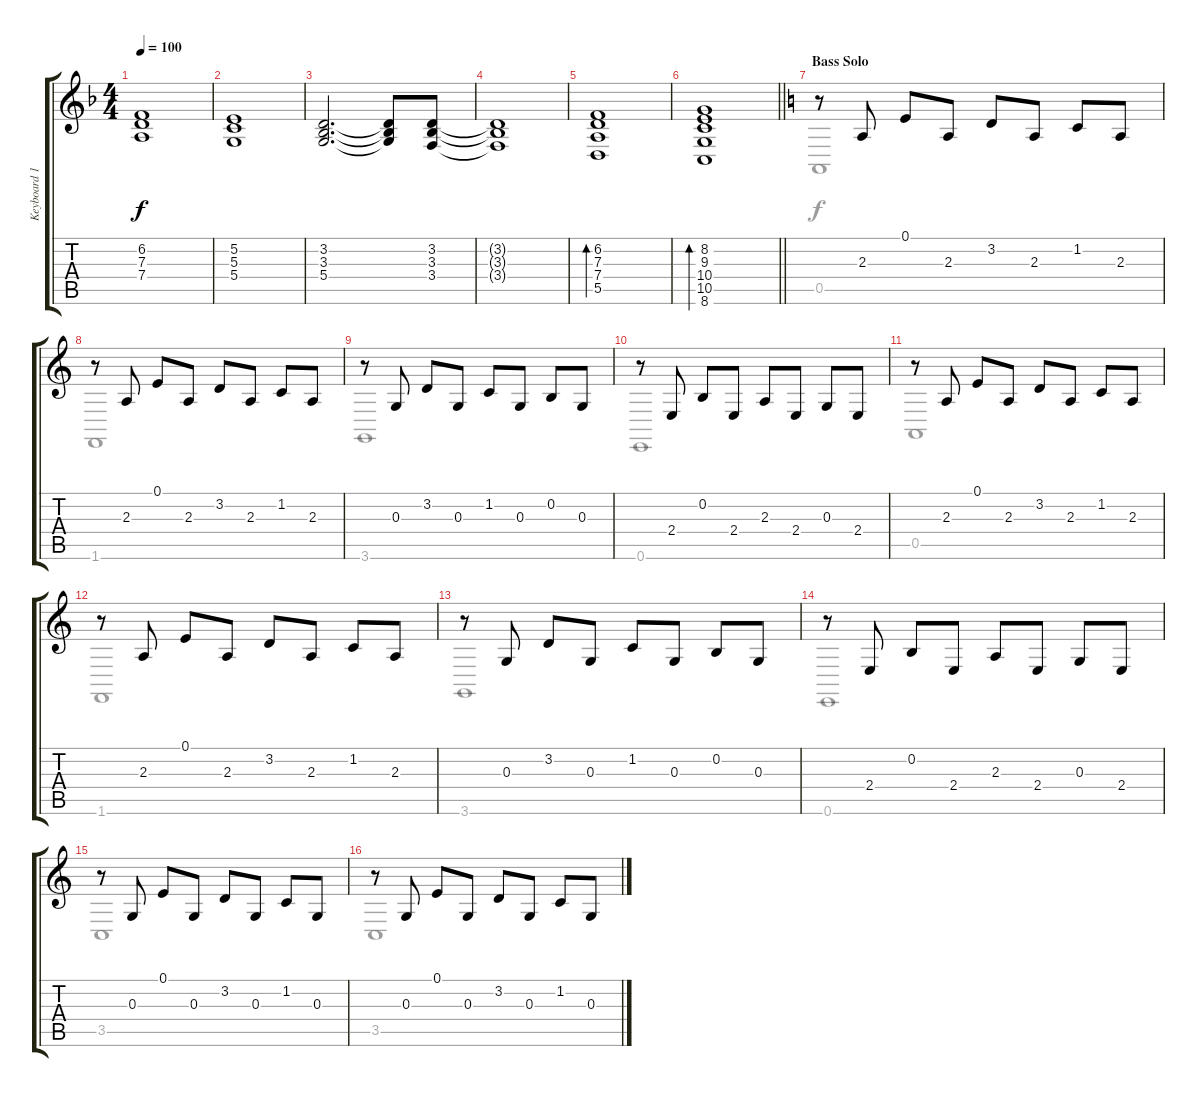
\track ("Keyboard 1" "Keyboard 1") {instrument acousticgrandpiano}
\staff {score tabs}
\tuning (E4 B3 G3 D3 A2 E2) {hide}
\voice
\ts (4 4)
\tempo 100
\clef g2
\ks f
(6.2 7.3 7.4).1{dy f} |
(5.2 5.3 5.4).1 |
(3.2 3.3 5.4).2{d} (3.2{t} 3.3{t} 5.4{t}).8 (3.2 3.3 3.4).8 |
(3.2{t} 3.3{t} 3.4{t}).1 |
(6.2 7.3 7.4 5.5).1{bd 240 instrument acousticgrandpiano} |
\barLineRight lightlight
(8.2 9.3 10.4 10.5 8.6).1{bd 120} |
\section ("" "Bass Solo")
\ks c
r.8 2.3.8 0.1.8 2.3.8 3.2.8 2.3.8 1.2.8 2.3.8 |
r.8 2.3.8 0.1.8 2.3.8 3.2.8 2.3.8 1.2.8 2.3.8 |
r.8 0.3.8 3.2.8 0.3.8 1.2.8 0.3.8 0.2.8 0.3.8 |
r.8 2.4.8 0.2.8 2.4.8 2.3.8 2.4.8 0.3.8 2.4.8 |
r.8 2.3.8 0.1.8 2.3.8 3.2.8 2.3.8 1.2.8 2.3.8 |
r.8 2.3.8 0.1.8 2.3.8 3.2.8 2.3.8 1.2.8 2.3.8 |
r.8 0.3.8 3.2.8 0.3.8 1.2.8 0.3.8 0.2.8 0.3.8 |
r.8 2.4.8 0.2.8 2.4.8 2.3.8 2.4.8 0.3.8 2.4.8 |
r.8 0.3.8 0.1.8 0.3.8 3.2.8 0.3.8 1.2.8 0.3.8 |
r.8 0.3.8 0.1.8 0.3.8 3.2.8 0.3.8 1.2.8 0.3.8
\voice
\clef g2
\ottava regular
\simile none
\ks f
|
|
|
|
|
\barLineRight lightlight
|
\ks c
0.5.1 |
1.6.1 |
3.6.1 |
0.6.1 |
0.5.1 |
1.6.1 |
3.6.1 |
0.6.1 |
3.5.1 |
3.5.1
